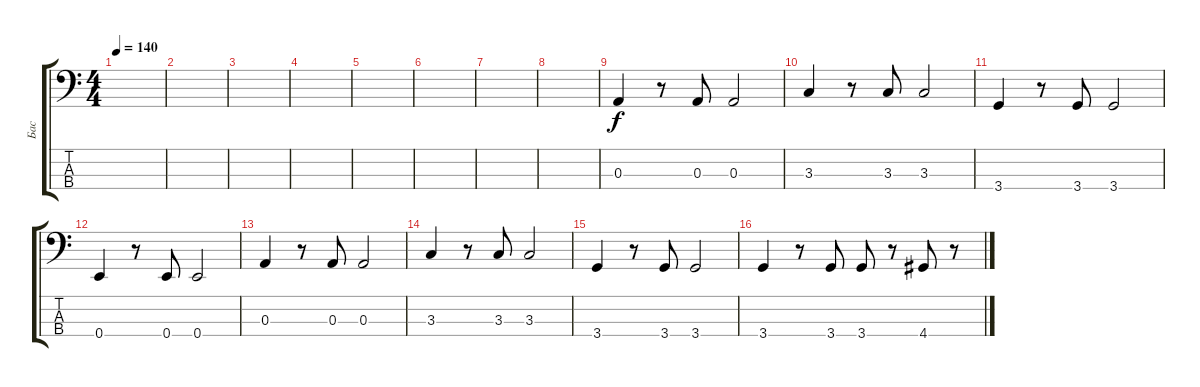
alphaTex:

\track ("Бас" "Бас") {instrument electricbassfinger}
\staff {score tabs}
\tuning (G2 D2 A1 E1) {hide}
\ts (4 4)
\tempo 140
\clef f4
\ks c
|
|
|
|
|
|
|
|
0.3.4 r.8 0.3.8 0.3.2 |
3.3.4 r.8 3.3.8 3.3.2 |
3.4.4 r.8 3.4.8 3.4.2 |
0.4.4 r.8 0.4.8 0.4.2 |
0.3.4 r.8 0.3.8 0.3.2 |
3.3.4 r.8 3.3.8 3.3.2 |
3.4.4 r.8 3.4.8 3.4.2 |
3.4.4 r.8 3.4.8 3.4.8 r.8 4.4.8 r.8
